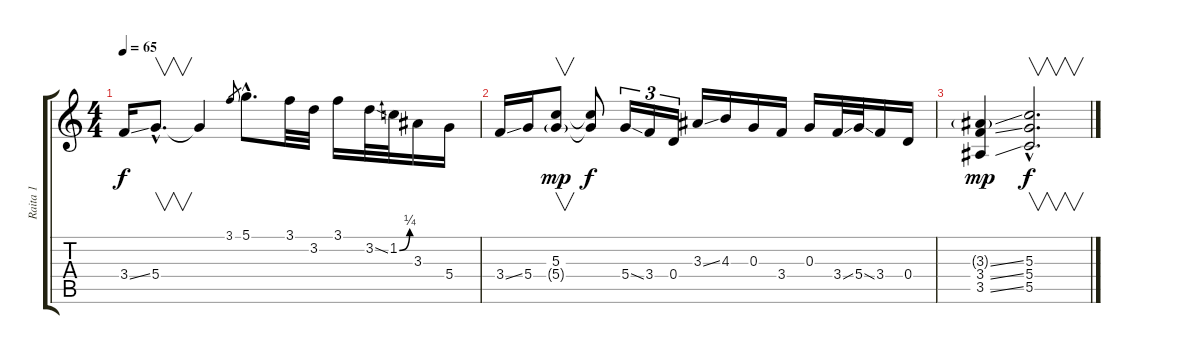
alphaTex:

\track ("Raita 1" "Raita 1") {instrument acousticguitarsteel}
\staff {score tabs}
\tuning (D4 B3 G3 D3 G2 D2) {hide}
\ts (4 4)
\tempo 65
\clef g2
\ks c
3.4{ss}.16{dy f} 5.4{hac}.8{v d} 5.4{t}.4 3.1.8{gr} 5.1{hac}.8{d} 3.1.32 3.2.32 3.1.16 3.2{ss}.32 1.2{be (bend 0 0 60 1)}.32 3.3.16 5.4.16 |
3.4{ss}.16 5.4.16 (5.3 5.4{g}).8{v dy mp} (5.3{t} 5.4{t}).8{dy f} 5.4{ss}.16{tu (3 2)} 3.4.16{tu (3 2)} 0.4.16{tu (3 2)} 3.3{ss}.16 4.3.16 0.3.16 3.4.16 0.3.16 3.4{ss}.32 5.4{ss}.32 3.4.16 0.4.16 |
(3.3{ss g} 3.4{ss} 3.5{ss}).4{dy mp} (5.3{hac} 5.4{hac} 5.5{hac}).2{v d dy f}
